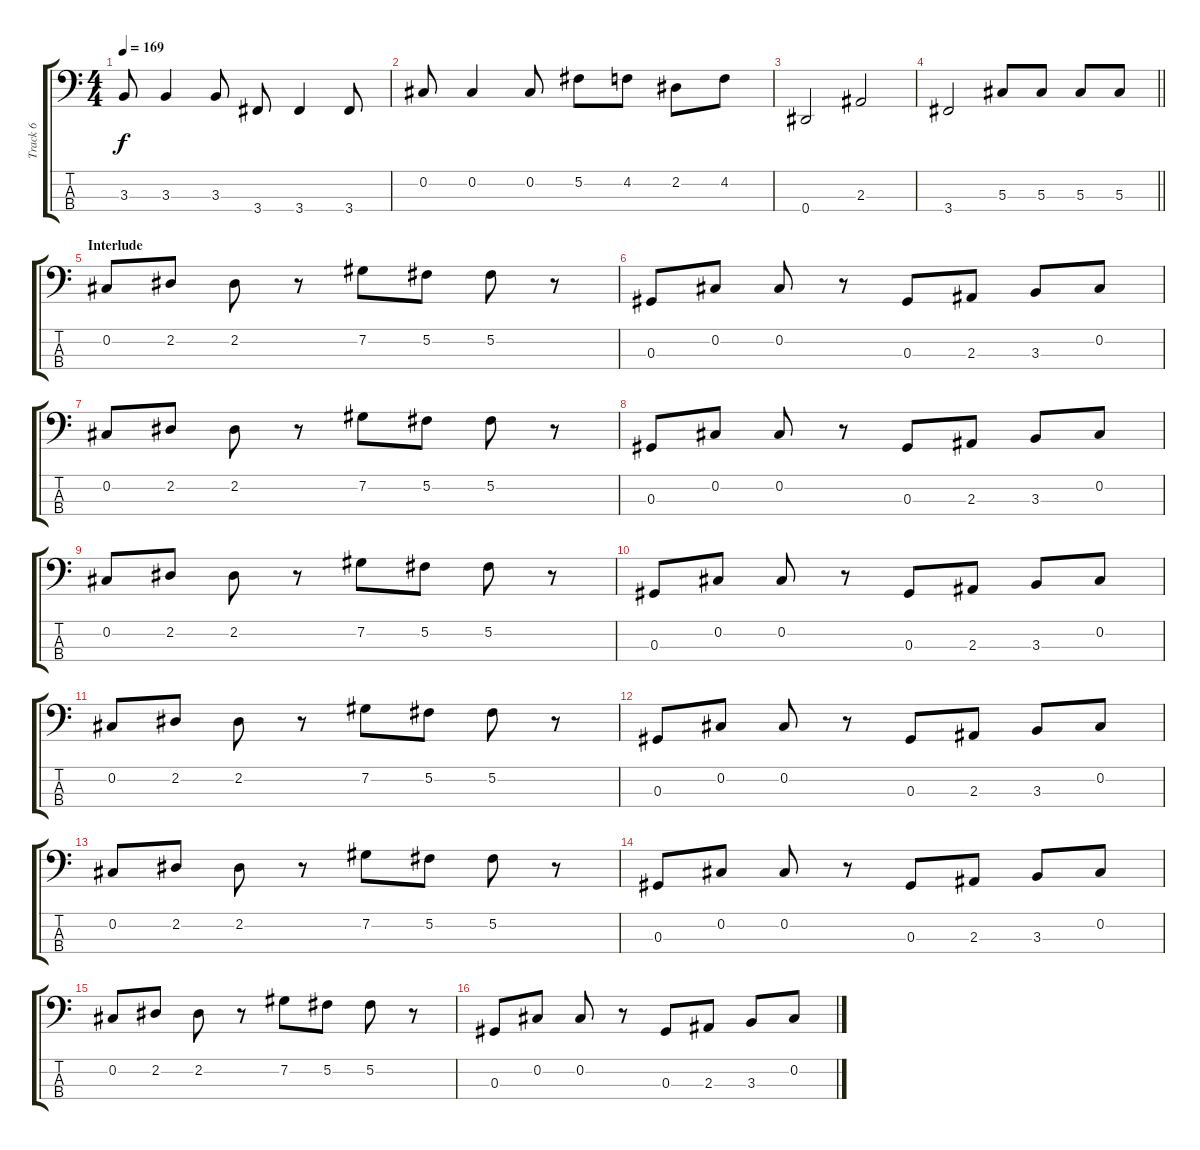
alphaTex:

\track ("Track 6" "Track 6") {instrument electricbasspick}
\staff {score tabs}
\tuning (Gb2 Db2 Ab1 Eb1) {hide}
\ts (4 4)
\tempo 169
\clef f4
\ks c
3.3.8{dy f} 3.3.4 3.3.8 3.4.8 3.4.4 3.4.8 |
0.2.8 0.2.4 0.2.8 5.2.8 4.2.8 2.2.8 4.2.8 |
0.4.2 2.3.2 |
\barLineRight lightlight
3.4.2 5.3.8 5.3.8 5.3.8 5.3.8 |
\section ("" "Interlude")
0.2.8 2.2.8 2.2.8 r.8 7.2.8 5.2.8 5.2.8 r.8 |
0.3.8 0.2.8 0.2.8 r.8 0.3.8 2.3.8 3.3.8 0.2.8 |
0.2.8 2.2.8 2.2.8 r.8 7.2.8 5.2.8 5.2.8 r.8 |
0.3.8 0.2.8 0.2.8 r.8 0.3.8 2.3.8 3.3.8 0.2.8 |
0.2.8 2.2.8 2.2.8 r.8 7.2.8 5.2.8 5.2.8 r.8 |
0.3.8 0.2.8 0.2.8 r.8 0.3.8 2.3.8 3.3.8 0.2.8 |
0.2.8 2.2.8 2.2.8 r.8 7.2.8 5.2.8 5.2.8 r.8 |
0.3.8 0.2.8 0.2.8 r.8 0.3.8 2.3.8 3.3.8 0.2.8 |
0.2.8 2.2.8 2.2.8 r.8 7.2.8 5.2.8 5.2.8 r.8 |
0.3.8 0.2.8 0.2.8 r.8 0.3.8 2.3.8 3.3.8 0.2.8 |
0.2.8 2.2.8 2.2.8 r.8 7.2.8 5.2.8 5.2.8 r.8 |
0.3.8 0.2.8 0.2.8 r.8 0.3.8 2.3.8 3.3.8 0.2.8
